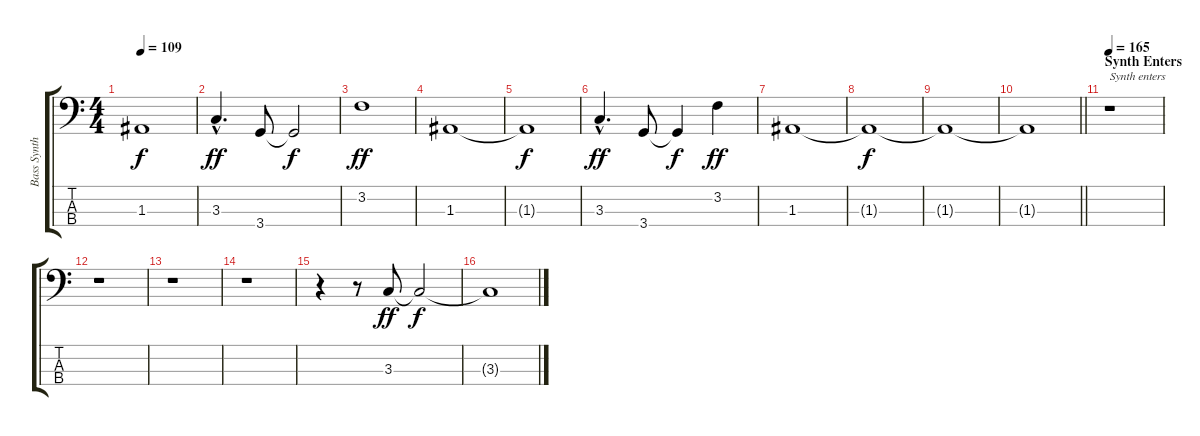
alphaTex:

\track ("Bass Synthesizer" "Bass Synth") {instrument synthbass2}
\staff {score tabs}
\tuning (G2 D2 A1 E1) {hide}
\ts (4 4)
\tempo 109
\clef f4
\ks c
1.3{t}.1{dy f} |
3.3{hac}.4{d dy ff} 3.4.8 3.4{t}.2{dy f} |
3.2.1{dy ff} |
1.3.1 |
1.3{t}.1{dy f} |
3.3{hac}.4{d dy ff} 3.4.8 3.4{t}.4{dy f} 3.2.4{dy ff} |
1.3.1 |
1.3{t}.1{dy f} |
1.3{t}.1 |
\barLineRight lightlight
1.3{t}.1 |
\section ("" "Synth Enters")
\tempo 165
r.1{txt "Synth enters"} |
r.1 |
r.1 |
r.1 |
r.4 r.8 3.3.8{dy ff} 3.3{t}.2{dy f} |
3.3{t}.1
